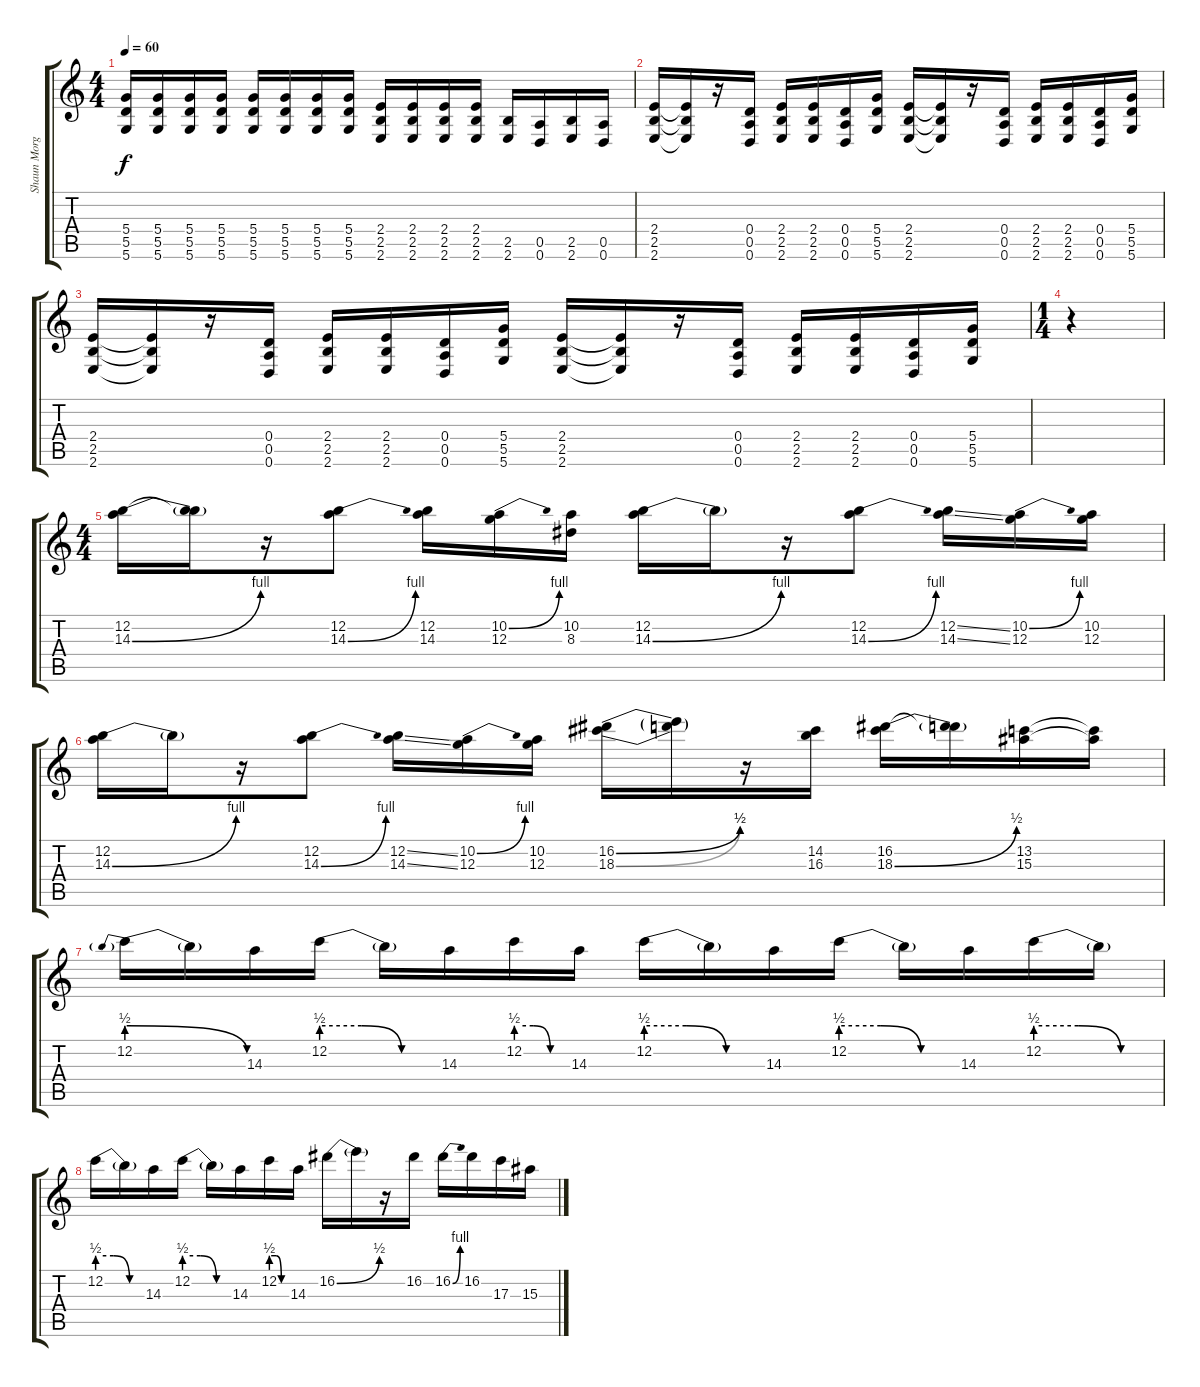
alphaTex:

\track ("Shaun Morgan" "Shaun Morg") {instrument distortionguitar}
\staff {score tabs}
\tuning (E4 B3 G3 D3 A2 D2) {hide}
\ts (4 4)
\tempo 60
\clef g2
\ks c
(5.4 5.5 5.6).16{dy f} (5.4 5.5 5.6).16 (5.4 5.5 5.6).16 (5.4 5.5 5.6).16 (5.4 5.5 5.6).16 (5.4 5.5 5.6).16 (5.4 5.5 5.6).16 (5.4 5.5 5.6).16 (2.4 2.5 2.6).16 (2.4 2.5 2.6).16 (2.4 2.5 2.6).16 (2.4 2.5 2.6).16 (2.5 2.6).16 (0.5 0.6).16 (2.5 2.6).16 (0.5 0.6).16 |
(2.4 2.5 2.6).16 (2.4{t} 2.5{t} 2.6{t}).16 r.16 (0.4 0.5 0.6).16 (2.4 2.5 2.6).16 (2.4 2.5 2.6).16 (0.4 0.5 0.6).16 (5.4 5.5 5.6).16 (2.4 2.5 2.6).16 (2.4{t} 2.5{t} 2.6{t}).16 r.16 (0.4 0.5 0.6).16 (2.4 2.5 2.6).16 (2.4 2.5 2.6).16 (0.4 0.5 0.6).16 (5.4 5.5 5.6).16 |
(2.4 2.5 2.6).16 (2.4{t} 2.5{t} 2.6{t}).16 r.16 (0.4 0.5 0.6).16 (2.4 2.5 2.6).16 (2.4 2.5 2.6).16 (0.4 0.5 0.6).16 (5.4 5.5 5.6).16 (2.4 2.5 2.6).16 (2.4{t} 2.5{t} 2.6{t}).16 r.16 (0.4 0.5 0.6).16 (2.4 2.5 2.6).16 (2.4 2.5 2.6).16 (0.4 0.5 0.6).16 (5.4 5.5 5.6).16 |
\ts (1 4)
r.4 |
\ts (4 4)
(12.2 14.3{be (bend 0 0 60 4)}).16 (12.2{t} 14.3{t}).16 r.16 (12.2 14.3{be (bend 0 0 60 4)}).8 (12.2 14.3).16 (10.2{be (bend 0 0 60 4)} 12.3).16 (10.2 8.3).16 (12.2 14.3{be (bend 0 0 60 4)}).16 14.3{t}.16 r.16 (12.2 14.3{be (bend 0 0 60 4)}).8 (12.2{ss} 14.3{ss}).16 (10.2{be (bend 0 0 60 4)} 12.3).16 (10.2 12.3).16 |
(12.2 14.3{be (bend 0 0 60 4)}).16 14.3{t}.16 r.16 (12.2 14.3{be (bend 0 0 60 4)}).8 (12.2{ss} 14.3{ss}).16 (10.2{be (bend 0 0 60 4)} 12.3).16 (10.2 12.3).16 (16.2{be (bend 0 0 60 2)} 18.3{be (bend 0 0 60 2)}).16 (16.2{t} 18.3{t}).16 r.16 (14.2 16.3).16 (16.2 18.3{be (bend 0 0 60 2)}).16 (16.2{t} 18.3{t}).16 (13.2 15.3).16 (13.2{t} 15.3{t}).16 |
12.2{be (prebendrelease 0 2 60 0)}.16 12.2{t}.16 14.3.16 12.2{be (custom 0 2 20 2 40 0 60 0)}.16 12.2{t}.16 14.3.16 12.2{be (custom 0 2 20 2 40 0 60 0)}.16 14.3.16 12.2{be (custom 0 2 20 2 40 0 60 0)}.16 12.2{t}.16 14.3.16 12.2{be (custom 0 2 20 2 40 0 60 0)}.16 12.2{t}.16 14.3.16 12.2{be (custom 0 2 20 2 40 0 60 0)}.16 12.2{t}.16 |
12.2{be (custom 0 2 20 2 40 0 60 0)}.16 12.2{t}.16 14.3.16 12.2{be (custom 0 2 20 2 40 0 60 0)}.16 12.2{t}.16 14.3.16 12.2{be (custom 0 2 20 2 40 0 60 0)}.16 14.3.16 16.2{be (bend 0 0 60 2)}.16 16.2{t}.16 r.16 16.2.16 16.2{be (bend 0 0 60 4)}.16 16.2.16 17.3.16 15.3.16
